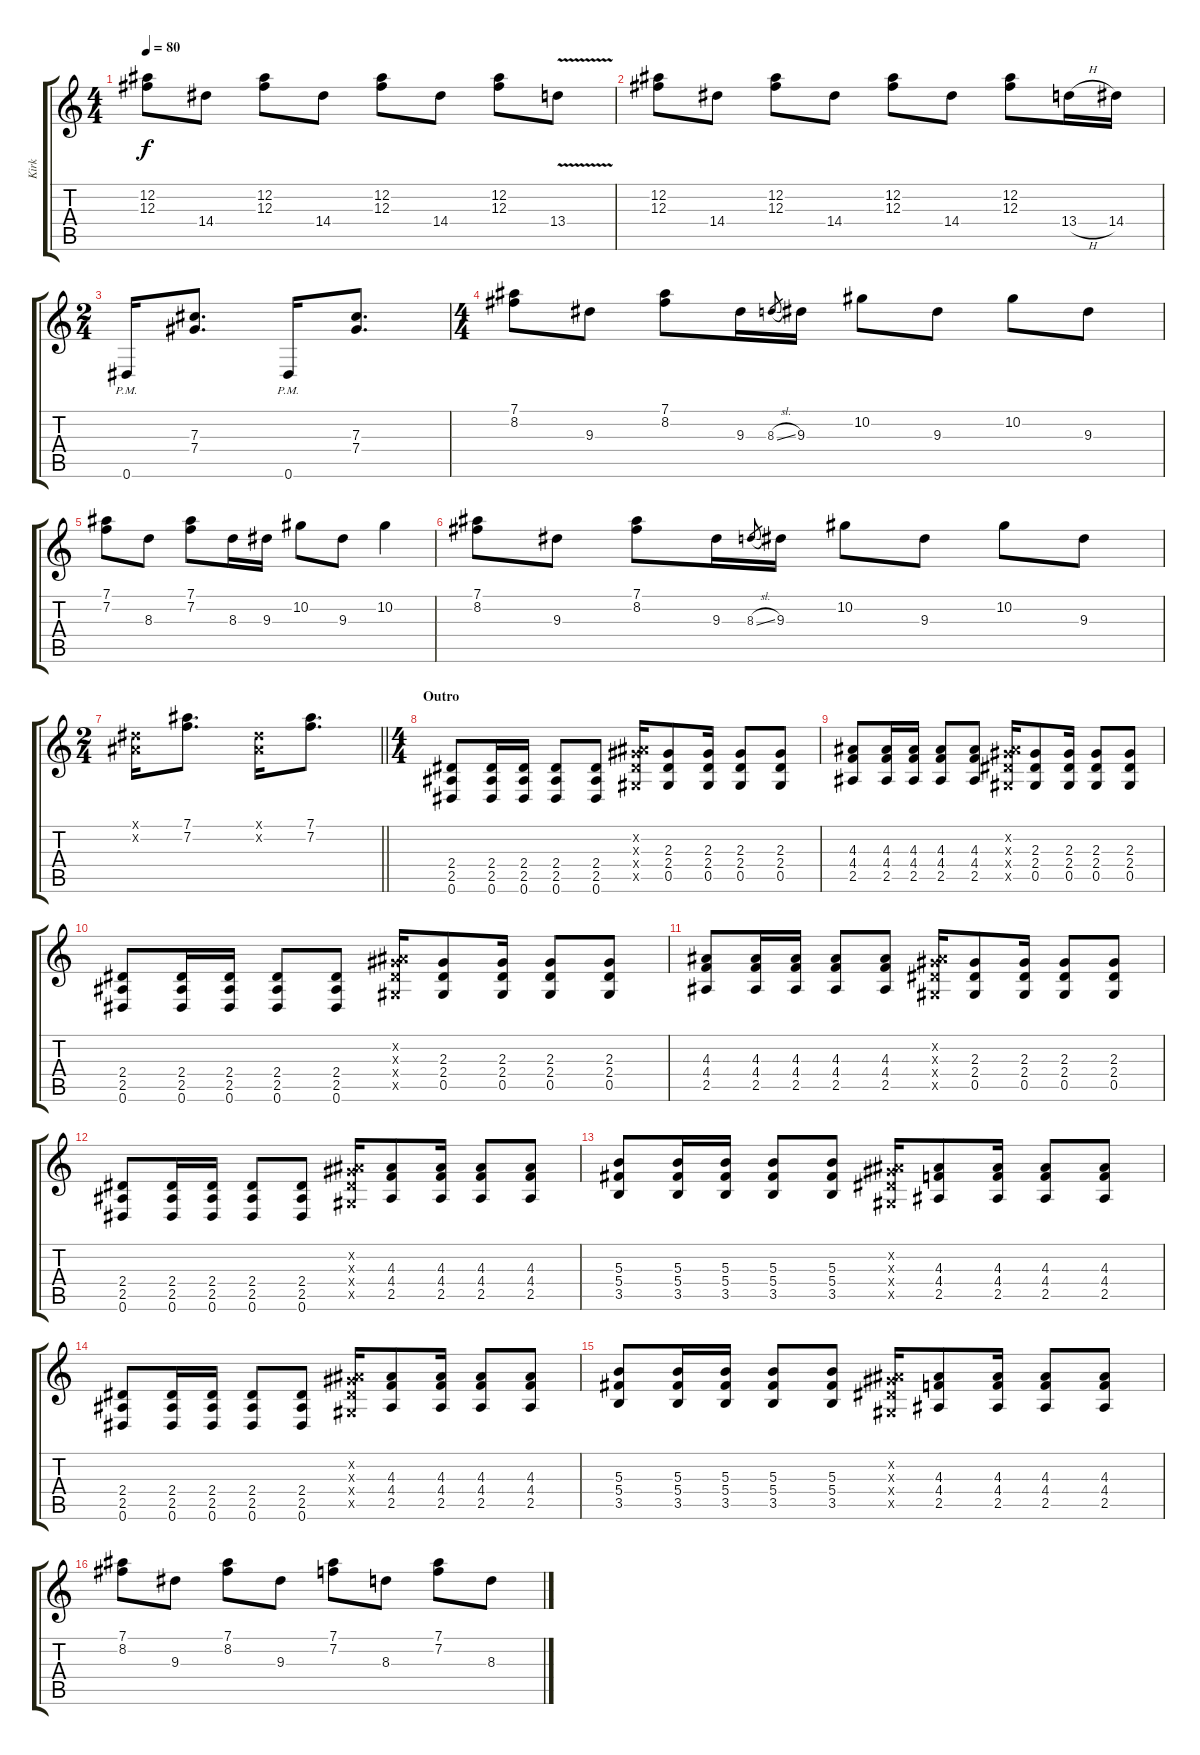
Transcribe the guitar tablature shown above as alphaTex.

\track ("Kirk" "Kirk") {instrument distortionguitar}
\staff {score tabs}
\tuning (Eb4 Bb3 Gb3 Db3 Ab2 Eb2) {hide}
\ts (4 4)
\tempo 80
\clef g2
\ks c
(12.2 12.3).8{dy f} 14.4.8 (12.2 12.3).8 14.4.8 (12.2 12.3).8 14.4.8 (12.2 12.3).8 13.4{v}.8 |
(12.2 12.3).8 14.4.8 (12.2 12.3).8 14.4.8 (12.2 12.3).8 14.4.8 (12.2 12.3).8 13.4{h}.16 14.4.16 |
\ts (2 4)
0.6{pm}.16 (7.3 7.4).8{d} 0.6{pm}.16 (7.3 7.4).8{d} |
\ts (4 4)
(7.1 8.2).8 9.3.8 (7.1 8.2).8 9.3.16 8.3{sl}.8{gr} 9.3.16 10.2.8 9.3.8 10.2.8 9.3.8 |
(7.1 7.2).8 8.3.8 (7.1 7.2).8 8.3.16 9.3.16 10.2.8 9.3.8 10.2.4 |
(7.1 8.2).8 9.3.8 (7.1 8.2).8 9.3.16 8.3{sl}.8{gr} 9.3.16 10.2.8 9.3.8 10.2.8 9.3.8 |
\ts (2 4)
\barLineRight lightlight
(0.1{x} 0.2{x}).16 (7.1 7.2).8{d} (0.1{x} 0.2{x}).16 (7.1 7.2).8{d} |
\ts (4 4)
\section ("" "Outro")
(2.4 2.5 0.6).8 (2.4 2.5 0.6).16 (2.4 2.5 0.6).16 (2.4 2.5 0.6).8 (2.4 2.5 0.6).8 (0.2{x} 2.3{x} 2.4{x} 0.5{x}).16 (2.3 2.4 0.5).8 (2.3 2.4 0.5).16 (2.3 2.4 0.5).8 (2.3 2.4 0.5).8 |
(4.3 4.4 2.5).8 (4.3 4.4 2.5).16 (4.3 4.4 2.5).16 (4.3 4.4 2.5).8 (4.3 4.4 2.5).8 (0.2{x} 2.3{x} 2.4{x} 0.5{x}).16 (2.3 2.4 0.5).8 (2.3 2.4 0.5).16 (2.3 2.4 0.5).8 (2.3 2.4 0.5).8 |
(2.4 2.5 0.6).8 (2.4 2.5 0.6).16 (2.4 2.5 0.6).16 (2.4 2.5 0.6).8 (2.4 2.5 0.6).8 (0.2{x} 2.3{x} 2.4{x} 0.5{x}).16 (2.3 2.4 0.5).8 (2.3 2.4 0.5).16 (2.3 2.4 0.5).8 (2.3 2.4 0.5).8 |
(4.3 4.4 2.5).8 (4.3 4.4 2.5).16 (4.3 4.4 2.5).16 (4.3 4.4 2.5).8 (4.3 4.4 2.5).8 (0.2{x} 2.3{x} 2.4{x} 0.5{x}).16 (2.3 2.4 0.5).8 (2.3 2.4 0.5).16 (2.3 2.4 0.5).8 (2.3 2.4 0.5).8 |
(2.4 2.5 0.6).8 (2.4 2.5 0.6).16 (2.4 2.5 0.6).16 (2.4 2.5 0.6).8 (2.4 2.5 0.6).8 (0.2{x} 2.3{x} 2.4{x} 0.5{x}).16 (4.3 4.4 2.5).8 (4.3 4.4 2.5).16 (4.3 4.4 2.5).8 (4.3 4.4 2.5).8 |
(5.3 5.4 3.5).8 (5.3 5.4 3.5).16 (5.3 5.4 3.5).16 (5.3 5.4 3.5).8 (5.3 5.4 3.5).8 (0.2{x} 2.3{x} 2.4{x} 0.5{x}).16 (4.3 4.4 2.5).8 (4.3 4.4 2.5).16 (4.3 4.4 2.5).8 (4.3 4.4 2.5).8 |
(2.4 2.5 0.6).8 (2.4 2.5 0.6).16 (2.4 2.5 0.6).16 (2.4 2.5 0.6).8 (2.4 2.5 0.6).8 (0.2{x} 2.3{x} 2.4{x} 0.5{x}).16 (4.3 4.4 2.5).8 (4.3 4.4 2.5).16 (4.3 4.4 2.5).8 (4.3 4.4 2.5).8 |
(5.3 5.4 3.5).8 (5.3 5.4 3.5).16 (5.3 5.4 3.5).16 (5.3 5.4 3.5).8 (5.3 5.4 3.5).8 (0.2{x} 2.3{x} 2.4{x} 0.5{x}).16 (4.3 4.4 2.5).8 (4.3 4.4 2.5).16 (4.3 4.4 2.5).8 (4.3 4.4 2.5).8 |
(7.1 8.2).8 9.3.8 (7.1 8.2).8 9.3.8 (7.1 7.2).8 8.3.8 (7.1 7.2).8 8.3.8
